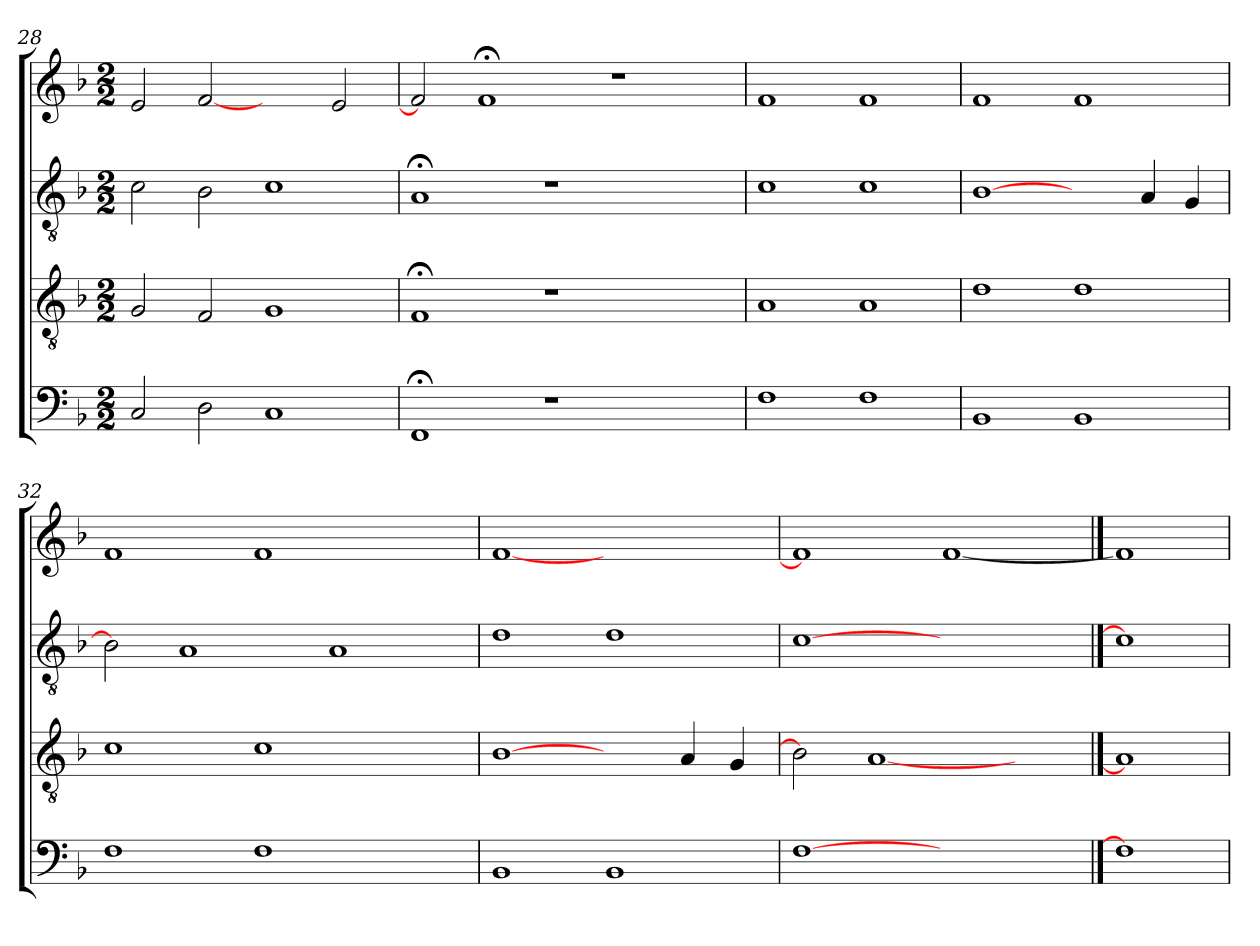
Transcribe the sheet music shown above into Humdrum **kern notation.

**kern	**kern	**kern	**kern
*part4	*part3	*part2	*part1
*staff4	*staff3	*staff2	*staff1
*clefF4	*clefGv2	*clefGv2	*clefG2
*k[b-]	*k[b-]	*k[b-]	*k[b-]
*M2/2	*M2/2	*M2/2	*M2/2
=28	=28	=28	=28
2C/	2G/	2c\	2e/
2D\	2F/	2B-\	[2f
1C	1G	1c	2ryy
.	.	.	2e/
=29	=29	=29	=29
1FF;<	1F;<	1A;<	2f]
.	.	.	1f;<
1r	1r	1r	.
.	.	.	1r
2ryy	2ryy	2ryy	.
=30	=30	=30	=30
1F	1A	1c	1f
1F	1A	1c	1f
=31	=31	=31	=31
1BB-	1d	[1B-	1f
1BB-	1d	2ryy	1f
.	.	4A/	.
.	.	4G/	.
=32	=32	=32	=32
1F	1c	2B-]	1f
.	.	1A	.
1F	1c	.	1f
.	.	1A	.
2ryy	2ryy	.	2ryy
=33	=33	=33	=33
1BB-	[1B-	1d	[1f
1BB-	2ryy	1d	1ryy
.	4A/	.	.
.	4G/	.	.
=34	=34	=34	=34
[1F	2B-]	[1c	1f]
.	[1A	.	.
1ryy	.	1ryy	[1f
.	2ryy	.	.
==35	==35	==35	==35
1F]	1A]	1c]	1f]
=	=	=	=
*-	*-	*-	*-
